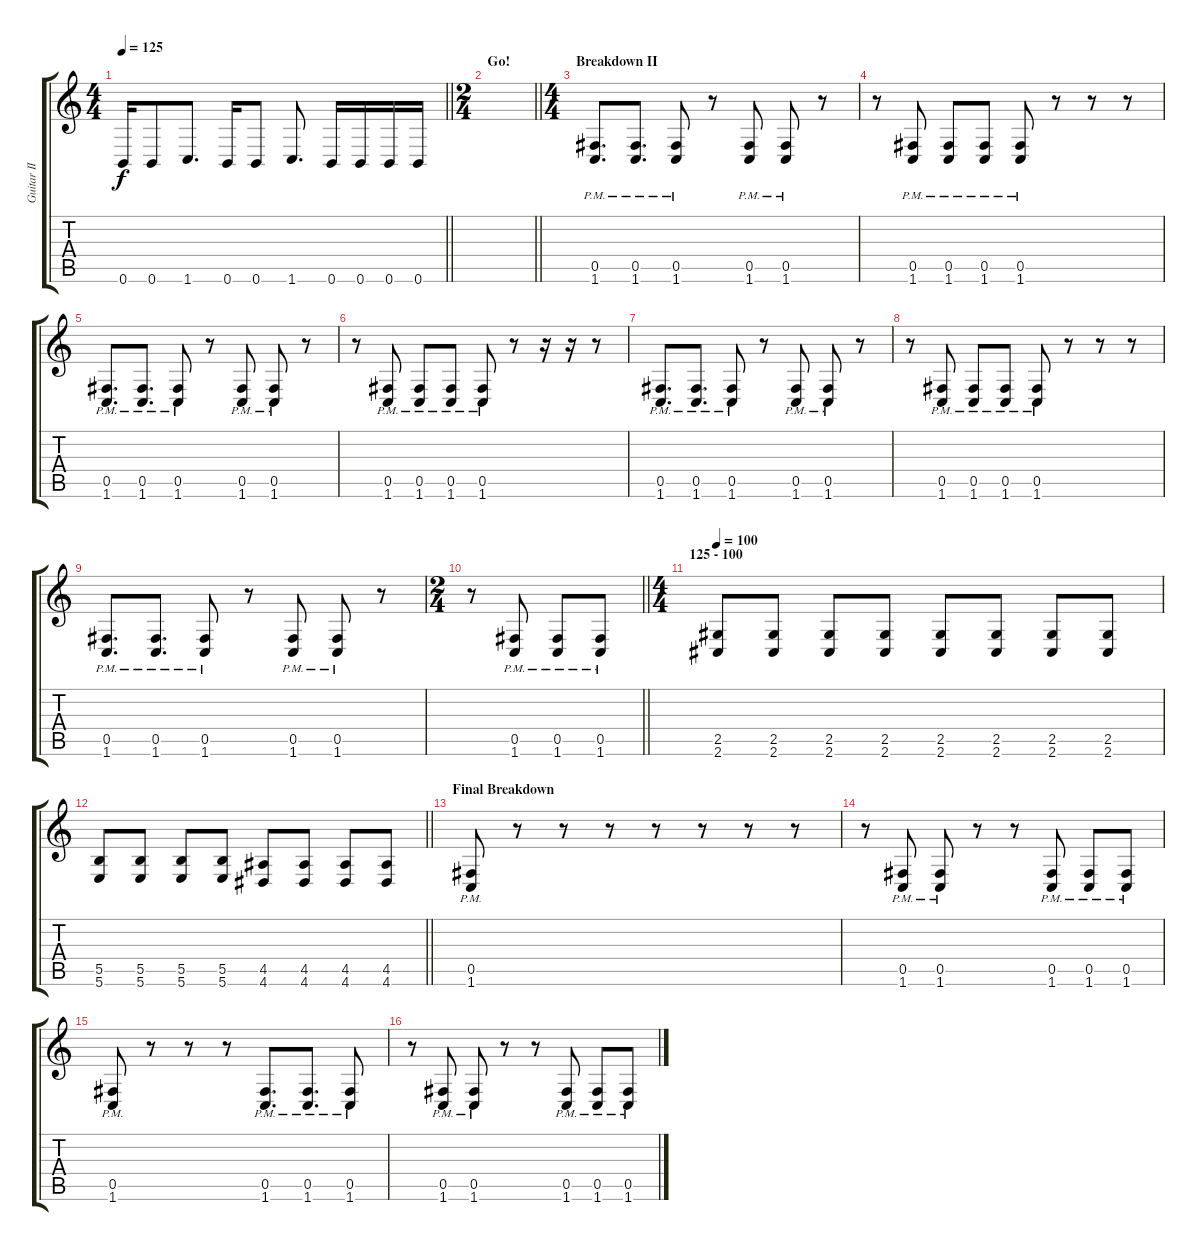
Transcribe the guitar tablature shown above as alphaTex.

\track ("Guitar II" "Guitar II") {instrument distortionguitar}
\staff {score tabs}
\tuning (Db4 Ab3 E3 B2 Gb2 B1) {hide}
\ts (4 4)
\tempo 125
\clef g2
\barLineRight lightlight
\ks c
0.6.16{dy f} 0.6.8 1.6.8{d} 0.6.16 0.6.8 1.6.8{d} 0.6.16 0.6.16 0.6.16 0.6.16 |
\ts (2 4)
\section ("" "Go! ")
\barLineRight lightlight
|
\ts (4 4)
\section ("" "Breakdown II")
(0.5{pm} 1.6{pm}).8{d} (0.5{pm} 1.6{pm}).8{d} (0.5{pm} 1.6{pm}).8 r.8 (0.5{pm} 1.6{pm}).8 (0.5{pm} 1.6{pm}).8 r.8 |
r.8 (0.5{pm} 1.6{pm}).8 (0.5{pm} 1.6{pm}).8 (0.5{pm} 1.6{pm}).8 (0.5{pm} 1.6{pm}).8 r.8 r.8 r.8 |
(0.5{pm} 1.6{pm}).8{d} (0.5{pm} 1.6{pm}).8{d} (0.5{pm} 1.6{pm}).8 r.8 (0.5{pm} 1.6{pm}).8 (0.5{pm} 1.6{pm}).8 r.8 |
r.8 (0.5{pm} 1.6{pm}).8 (0.5{pm} 1.6{pm}).8 (0.5{pm} 1.6{pm}).8 (0.5{pm} 1.6{pm}).8 r.8 r.16 r.16 r.8 |
(0.5{pm} 1.6{pm}).8{d} (0.5{pm} 1.6{pm}).8{d} (0.5{pm} 1.6{pm}).8 r.8 (0.5{pm} 1.6{pm}).8 (0.5{pm} 1.6{pm}).8 r.8 |
r.8 (0.5{pm} 1.6{pm}).8 (0.5{pm} 1.6{pm}).8 (0.5{pm} 1.6{pm}).8 (0.5{pm} 1.6{pm}).8 r.8 r.8 r.8 |
(0.5{pm} 1.6{pm}).8{d} (0.5{pm} 1.6{pm}).8{d} (0.5{pm} 1.6{pm}).8 r.8 (0.5{pm} 1.6{pm}).8 (0.5{pm} 1.6{pm}).8 r.8 |
\ts (2 4)
\barLineRight lightlight
r.8 (0.5{pm} 1.6{pm}).8 (0.5{pm} 1.6{pm}).8 (0.5{pm} 1.6{pm}).8 |
\ts (4 4)
\section ("" "125 - 100 ")
\tempo 100
(2.5 2.6).8 (2.5 2.6).8 (2.5 2.6).8 (2.5 2.6).8 (2.5 2.6).8 (2.5 2.6).8 (2.5 2.6).8 (2.5 2.6).8 |
\barLineRight lightlight
(5.5 5.6).8 (5.5 5.6).8 (5.5 5.6).8 (5.5 5.6).8 (4.5 4.6).8 (4.5 4.6).8 (4.5 4.6).8 (4.5 4.6).8 |
\section ("" "Final Breakdown ")
(0.5{pm} 1.6{pm}).8 r.8 r.8 r.8 r.8 r.8 r.8 r.8 |
r.8 (0.5{pm} 1.6{pm}).8 (0.5{pm} 1.6{pm}).8 r.8 r.8 (0.5{pm} 1.6{pm}).8 (0.5{pm} 1.6{pm}).8 (0.5{pm} 1.6{pm}).8 |
(0.5{pm} 1.6{pm}).8 r.8 r.8 r.8 (0.5{pm} 1.6{pm}).8{d} (0.5{pm} 1.6{pm}).8{d} (0.5{pm} 1.6{pm}).8 |
r.8 (0.5{pm} 1.6{pm}).8 (0.5{pm} 1.6{pm}).8 r.8 r.8 (0.5{pm} 1.6{pm}).8 (0.5{pm} 1.6{pm}).8 (0.5{pm} 1.6{pm}).8
